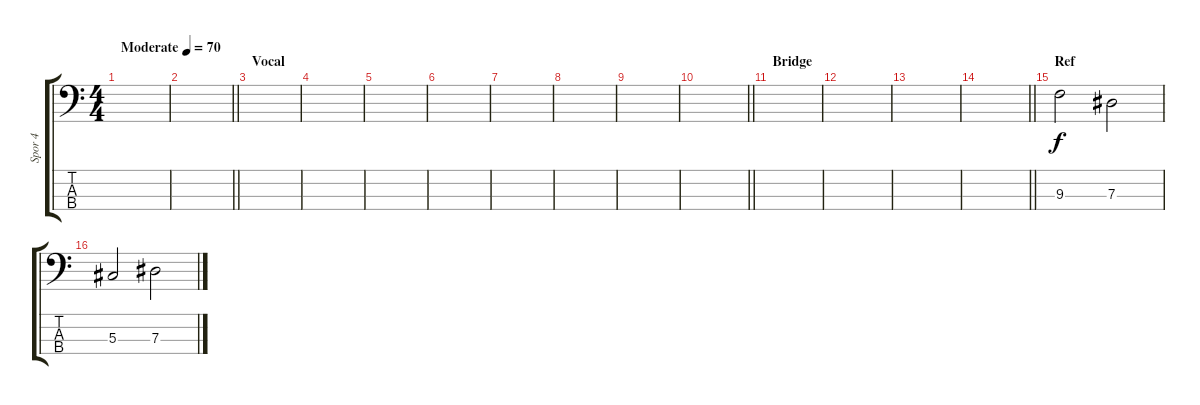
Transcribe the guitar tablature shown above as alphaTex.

\track ("Spor 4" "Spor 4") {instrument electricbassfinger}
\staff {score tabs}
\tuning (Gb2 Db2 Ab1 Eb1) {hide}
\ts (4 4)
\tempo (70 "Moderate")
\clef f4
\ks c
|
\barLineRight lightlight
|
\section ("" "Vocal")
|
|
|
|
|
|
|
\barLineRight lightlight
|
\section ("" "Bridge")
|
|
|
\barLineRight lightlight
|
\section ("" "Ref")
9.3.2 7.3.2 |
5.3.2 7.3.2
